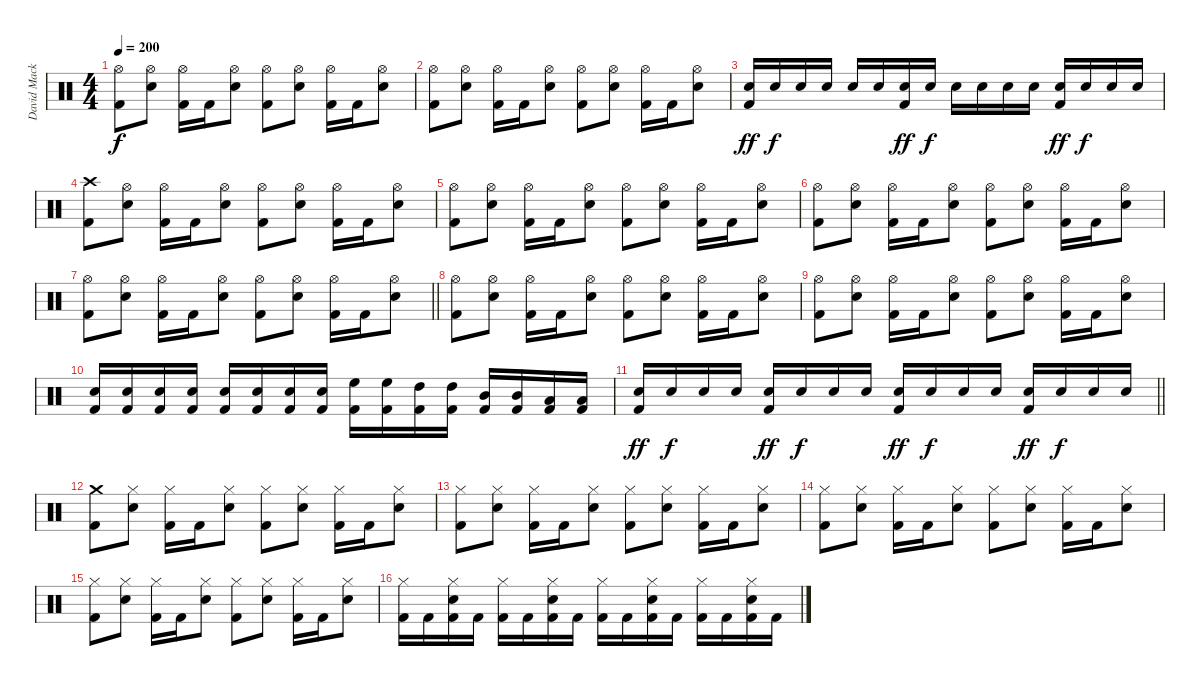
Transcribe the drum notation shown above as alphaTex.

\track ("David Mackintosh (Drums)" "David Mack") {instrument percussion}
\staff {score}
\articulation defaults
\ts (4 4)
\tempo 200
\clef neutral
\ks aminor
("Kick (hit) 2" "Hi-Hat (open)").8{dy f} ("Snare (hit) 2" "Hi-Hat (open)").8 ("Kick (hit) 2" "Hi-Hat (open)").16 "Kick (hit) 2".16 ("Snare (hit) 2" "Hi-Hat (open)").8 ("Kick (hit) 2" "Hi-Hat (open)").8 ("Snare (hit) 2" "Hi-Hat (open)").8 ("Kick (hit) 2" "Hi-Hat (open)").16 "Kick (hit) 2".16 ("Snare (hit) 2" "Hi-Hat (open)").8 |
("Kick (hit) 2" "Hi-Hat (open)").8 ("Snare (hit) 2" "Hi-Hat (open)").8 ("Kick (hit) 2" "Hi-Hat (open)").16 "Kick (hit) 2".16 ("Snare (hit) 2" "Hi-Hat (open)").8 ("Kick (hit) 2" "Hi-Hat (open)").8 ("Snare (hit) 2" "Hi-Hat (open)").8 ("Kick (hit) 2" "Hi-Hat (open)").16 "Kick (hit) 2".16 ("Snare (hit) 2" "Hi-Hat (open)").8 |
("Kick (hit) 2" "Snare (hit) 2").16{dy ff} "Snare (hit) 2".16{dy f} "Snare (hit) 2".16 "Snare (hit) 2".16 "Snare (hit) 2".16 "Snare (hit) 2".16 ("Kick (hit) 2" "Snare (hit) 2").16{dy ff} "Snare (hit) 2".16{dy f} "Snare (hit) 2".16 "Snare (hit) 2".16 "Snare (hit) 2".16 "Snare (hit) 2".16 ("Kick (hit) 2" "Snare (hit) 2").16{dy ff} "Snare (hit) 2".16{dy f} "Snare (hit) 2".16 "Snare (hit) 2".16 |
("Kick (hit) 2" "Crash high (hit)").8 ("Snare (hit) 2" "Hi-Hat (open)").8 ("Kick (hit) 2" "Hi-Hat (open)").16 "Kick (hit) 2".16 ("Snare (hit) 2" "Hi-Hat (open)").8 ("Kick (hit) 2" "Hi-Hat (open)").8 ("Snare (hit) 2" "Hi-Hat (open)").8 ("Kick (hit) 2" "Hi-Hat (open)").16 "Kick (hit) 2".16 ("Snare (hit) 2" "Hi-Hat (open)").8 |
("Kick (hit) 2" "Hi-Hat (open)").8 ("Snare (hit) 2" "Hi-Hat (open)").8 ("Kick (hit) 2" "Hi-Hat (open)").16 "Kick (hit) 2".16 ("Snare (hit) 2" "Hi-Hat (open)").8 ("Kick (hit) 2" "Hi-Hat (open)").8 ("Snare (hit) 2" "Hi-Hat (open)").8 ("Kick (hit) 2" "Hi-Hat (open)").16 "Kick (hit) 2".16 ("Snare (hit) 2" "Hi-Hat (open)").8 |
("Kick (hit) 2" "Hi-Hat (open)").8 ("Snare (hit) 2" "Hi-Hat (open)").8 ("Kick (hit) 2" "Hi-Hat (open)").16 "Kick (hit) 2".16 ("Snare (hit) 2" "Hi-Hat (open)").8 ("Kick (hit) 2" "Hi-Hat (open)").8 ("Snare (hit) 2" "Hi-Hat (open)").8 ("Kick (hit) 2" "Hi-Hat (open)").16 "Kick (hit) 2".16 ("Snare (hit) 2" "Hi-Hat (open)").8 |
\barLineRight lightlight
("Kick (hit) 2" "Hi-Hat (open)").8 ("Snare (hit) 2" "Hi-Hat (open)").8 ("Kick (hit) 2" "Hi-Hat (open)").16 "Kick (hit) 2".16 ("Snare (hit) 2" "Hi-Hat (open)").8 ("Kick (hit) 2" "Hi-Hat (open)").8 ("Snare (hit) 2" "Hi-Hat (open)").8 ("Kick (hit) 2" "Hi-Hat (open)").16 "Kick (hit) 2".16 ("Snare (hit) 2" "Hi-Hat (open)").8 |
("Kick (hit) 2" "Hi-Hat (open)").8 ("Snare (hit) 2" "Hi-Hat (open)").8 ("Kick (hit) 2" "Hi-Hat (open)").16 "Kick (hit) 2".16 ("Snare (hit) 2" "Hi-Hat (open)").8 ("Kick (hit) 2" "Hi-Hat (open)").8 ("Snare (hit) 2" "Hi-Hat (open)").8 ("Kick (hit) 2" "Hi-Hat (open)").16 "Kick (hit) 2".16 ("Snare (hit) 2" "Hi-Hat (open)").8 |
("Kick (hit) 2" "Hi-Hat (open)").8 ("Snare (hit) 2" "Hi-Hat (open)").8 ("Kick (hit) 2" "Hi-Hat (open)").16 "Kick (hit) 2".16 ("Snare (hit) 2" "Hi-Hat (open)").8 ("Kick (hit) 2" "Hi-Hat (open)").8 ("Snare (hit) 2" "Hi-Hat (open)").8 ("Kick (hit) 2" "Hi-Hat (open)").16 "Kick (hit) 2".16 ("Snare (hit) 2" "Hi-Hat (open)").8 |
("Kick (hit) 2" "Snare (hit) 2").16 ("Kick (hit) 2" "Snare (hit) 2").16 ("Kick (hit) 2" "Snare (hit) 2").16 ("Kick (hit) 2" "Snare (hit) 2").16 ("Kick (hit) 2" "Snare (hit) 2").16 ("Kick (hit) 2" "Snare (hit) 2").16 ("Kick (hit) 2" "Snare (hit) 2").16 ("Kick (hit) 2" "Snare (hit) 2").16 ("Kick (hit) 2" "High Floor Tom (hit)").16 ("Kick (hit) 2" "High Floor Tom (hit)").16 ("Kick (hit) 2" "High Tom (hit)").16 ("Kick (hit) 2" "High Tom (hit)").16 ("Kick (hit) 2" "Mid Tom (hit)").16 ("Kick (hit) 2" "Mid Tom (hit)").16 ("Kick (hit) 2" "Low Tom (hit)").16 ("Kick (hit) 2" "Low Tom (hit)").16 |
\barLineRight lightlight
("Kick (hit) 2" "Snare (hit) 2").16{dy ff} "Snare (hit) 2".16{dy f} "Snare (hit) 2".16 "Snare (hit) 2".16 ("Kick (hit) 2" "Snare (hit) 2").16{dy ff} "Snare (hit) 2".16{dy f} "Snare (hit) 2".16 "Snare (hit) 2".16 ("Kick (hit) 2" "Snare (hit) 2").16{dy ff} "Snare (hit) 2".16{dy f} "Snare (hit) 2".16 "Snare (hit) 2".16 ("Kick (hit) 2" "Snare (hit) 2").16{dy ff} "Snare (hit) 2".16{dy f} "Snare (hit) 2".16 "Snare (hit) 2".16 |
("Kick (hit) 2" "Crash medium (hit)").8 ("Snare (hit) 2" "Hi-Hat (closed)").8 ("Kick (hit) 2" "Hi-Hat (closed)").16 "Kick (hit) 2".16 ("Snare (hit) 2" "Hi-Hat (closed)").8 ("Kick (hit) 2" "Hi-Hat (closed)").8 ("Snare (hit) 2" "Hi-Hat (closed)").8 ("Kick (hit) 2" "Hi-Hat (closed)").16 "Kick (hit) 2".16 ("Snare (hit) 2" "Hi-Hat (closed)").8 |
("Kick (hit) 2" "Hi-Hat (closed)").8 ("Snare (hit) 2" "Hi-Hat (closed)").8 ("Kick (hit) 2" "Hi-Hat (closed)").16 "Kick (hit) 2".16 ("Snare (hit) 2" "Hi-Hat (closed)").8 ("Kick (hit) 2" "Hi-Hat (closed)").8 ("Snare (hit) 2" "Hi-Hat (closed)").8 ("Kick (hit) 2" "Hi-Hat (closed)").16 "Kick (hit) 2".16 ("Snare (hit) 2" "Hi-Hat (closed)").8 |
("Kick (hit) 2" "Hi-Hat (closed)").8 ("Snare (hit) 2" "Hi-Hat (closed)").8 ("Kick (hit) 2" "Hi-Hat (closed)").16 "Kick (hit) 2".16 ("Snare (hit) 2" "Hi-Hat (closed)").8 ("Kick (hit) 2" "Hi-Hat (closed)").8 ("Snare (hit) 2" "Hi-Hat (closed)").8 ("Kick (hit) 2" "Hi-Hat (closed)").16 "Kick (hit) 2".16 ("Snare (hit) 2" "Hi-Hat (closed)").8 |
("Kick (hit) 2" "Hi-Hat (closed)").8 ("Snare (hit) 2" "Hi-Hat (closed)").8 ("Kick (hit) 2" "Hi-Hat (closed)").16 "Kick (hit) 2".16 ("Snare (hit) 2" "Hi-Hat (closed)").8 ("Kick (hit) 2" "Hi-Hat (closed)").8 ("Snare (hit) 2" "Hi-Hat (closed)").8 ("Kick (hit) 2" "Hi-Hat (closed)").16 "Kick (hit) 2".16 ("Snare (hit) 2" "Hi-Hat (closed)").8 |
("Kick (hit) 2" "Hi-Hat (closed)").16 "Kick (hit) 2".16 ("Kick (hit) 2" "Snare (hit) 2" "Hi-Hat (closed)").16 "Kick (hit) 2".16 ("Kick (hit) 2" "Hi-Hat (closed)").16 "Kick (hit) 2".16 ("Kick (hit) 2" "Snare (hit) 2" "Hi-Hat (closed)").16 "Kick (hit) 2".16 ("Kick (hit) 2" "Hi-Hat (closed)").16 "Kick (hit) 2".16 ("Kick (hit) 2" "Snare (hit) 2" "Hi-Hat (closed)").16 "Kick (hit) 2".16 ("Kick (hit) 2" "Hi-Hat (closed)").16 "Kick (hit) 2".16 ("Kick (hit) 2" "Snare (hit) 2" "Hi-Hat (closed)").16 "Kick (hit) 2".16
